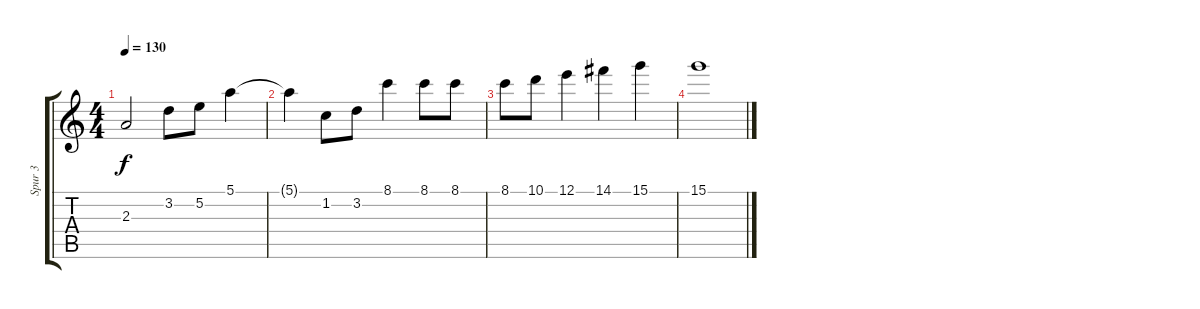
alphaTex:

\track ("Spur 3" "Spur 3") {instrument acousticguitarsteel}
\staff {score tabs}
\tuning (E4 B3 G3 D3 A2 E2) {hide}
\ts (4 4)
\tempo 130
\clef g2
\ks c
2.3{t}.2{dy f} 3.2.8 5.2.8 5.1.4 |
5.1{t}.4 1.2.8 3.2.8 8.1.4 8.1.8 8.1.8 |
8.1.8 10.1.8 12.1.4 14.1.4 15.1.4 |
15.1.1
